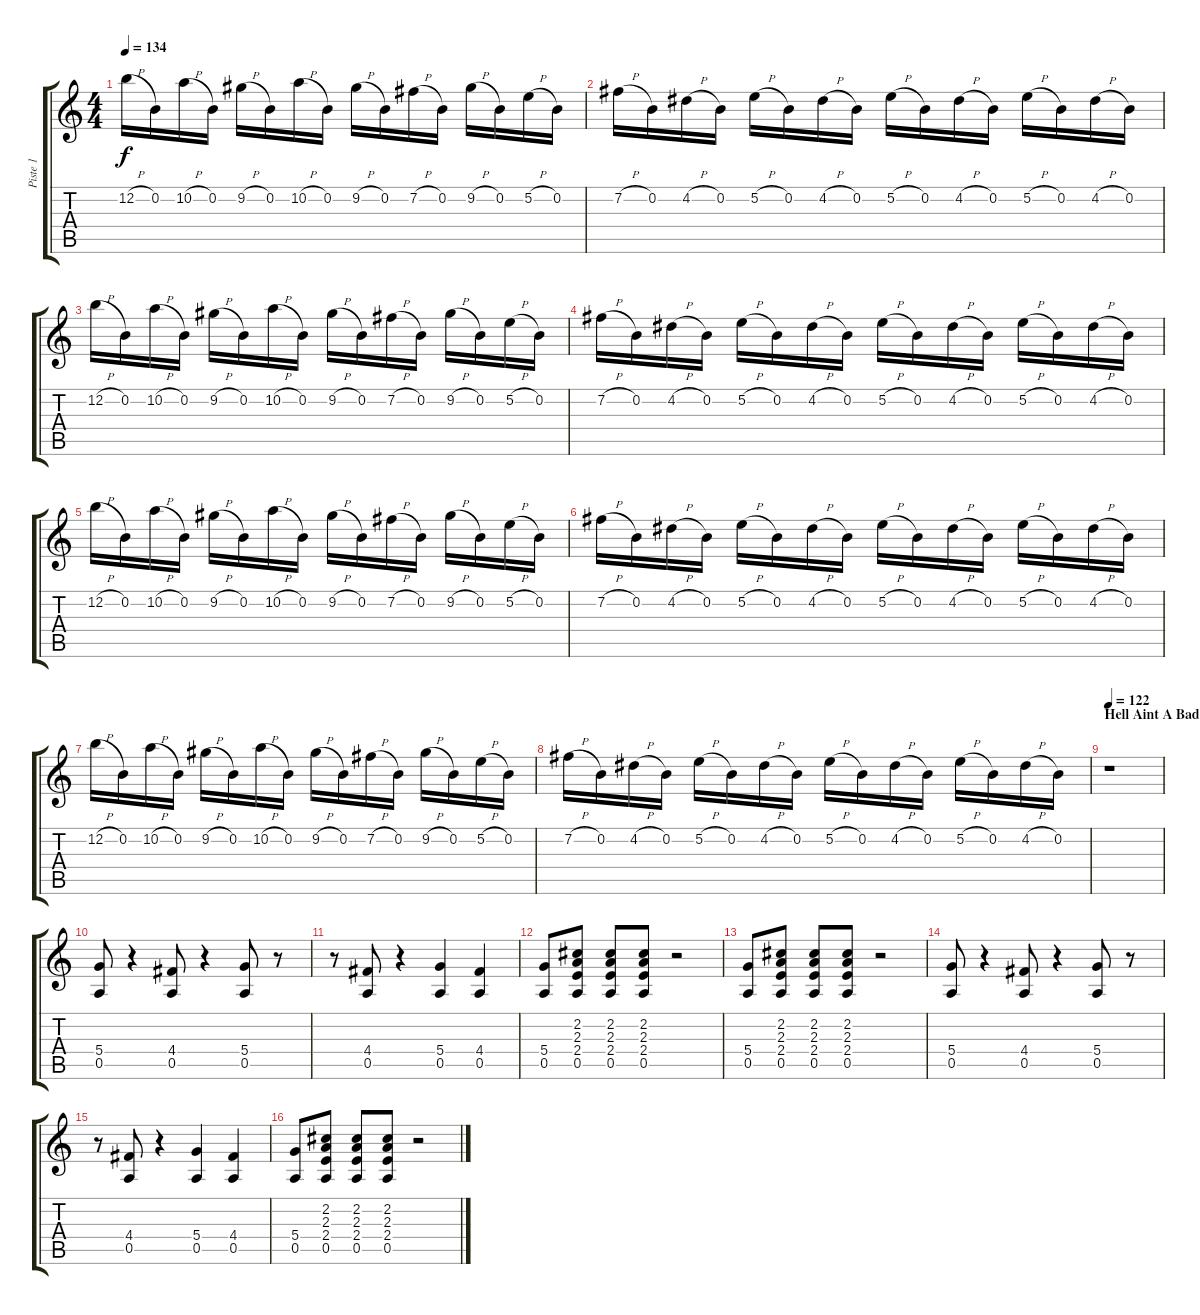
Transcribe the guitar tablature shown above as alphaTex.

\track ("Piste 1" "Piste 1") {instrument overdrivenguitar}
\staff {score tabs}
\tuning (E4 B3 G3 D3 A2 E2) {hide}
\ts (4 4)
\tempo 134
\clef g2
\ks c
12.2{h}.16{dy f} 0.2.16 10.2{h}.16 0.2.16 9.2{h}.16 0.2.16 10.2{h}.16 0.2.16 9.2{h}.16 0.2.16 7.2{h}.16 0.2.16 9.2{h}.16 0.2.16 5.2{h}.16 0.2.16 |
7.2{h}.16 0.2.16 4.2{h}.16 0.2.16 5.2{h}.16 0.2.16 4.2{h}.16 0.2.16 5.2{h}.16 0.2.16 4.2{h}.16 0.2.16 5.2{h}.16 0.2.16 4.2{h}.16 0.2.16 |
12.2{h}.16 0.2.16 10.2{h}.16 0.2.16 9.2{h}.16 0.2.16 10.2{h}.16 0.2.16 9.2{h}.16 0.2.16 7.2{h}.16 0.2.16 9.2{h}.16 0.2.16 5.2{h}.16 0.2.16 |
7.2{h}.16 0.2.16 4.2{h}.16 0.2.16 5.2{h}.16 0.2.16 4.2{h}.16 0.2.16 5.2{h}.16 0.2.16 4.2{h}.16 0.2.16 5.2{h}.16 0.2.16 4.2{h}.16 0.2.16 |
12.2{h}.16 0.2.16 10.2{h}.16 0.2.16 9.2{h}.16 0.2.16 10.2{h}.16 0.2.16 9.2{h}.16 0.2.16 7.2{h}.16 0.2.16 9.2{h}.16 0.2.16 5.2{h}.16 0.2.16 |
7.2{h}.16 0.2.16 4.2{h}.16 0.2.16 5.2{h}.16 0.2.16 4.2{h}.16 0.2.16 5.2{h}.16 0.2.16 4.2{h}.16 0.2.16 5.2{h}.16 0.2.16 4.2{h}.16 0.2.16 |
12.2{h}.16 0.2.16 10.2{h}.16 0.2.16 9.2{h}.16 0.2.16 10.2{h}.16 0.2.16 9.2{h}.16 0.2.16 7.2{h}.16 0.2.16 9.2{h}.16 0.2.16 5.2{h}.16 0.2.16 |
7.2{h}.16 0.2.16 4.2{h}.16 0.2.16 5.2{h}.16 0.2.16 4.2{h}.16 0.2.16 5.2{h}.16 0.2.16 4.2{h}.16 0.2.16 5.2{h}.16 0.2.16 4.2{h}.16 0.2.16 |
\section ("" "Hell Aint A Bad Place To Be")
\tempo 122
r.1 |
(5.4 0.5).8 r.4 (4.4 0.5).8 r.4 (5.4 0.5).8 r.8 |
r.8 (4.4 0.5).8 r.4 (5.4 0.5).4 (4.4 0.5).4 |
(5.4 0.5).8 (2.2 2.3 2.4 0.5).8 (2.2 2.3 2.4 0.5).8 (2.2 2.3 2.4 0.5).8 r.2 |
(5.4 0.5).8 (2.2 2.3 2.4 0.5).8 (2.2 2.3 2.4 0.5).8 (2.2 2.3 2.4 0.5).8 r.2 |
(5.4 0.5).8 r.4 (4.4 0.5).8 r.4 (5.4 0.5).8 r.8 |
r.8 (4.4 0.5).8 r.4 (5.4 0.5).4 (4.4 0.5).4 |
(5.4 0.5).8 (2.2 2.3 2.4 0.5).8 (2.2 2.3 2.4 0.5).8 (2.2 2.3 2.4 0.5).8 r.2
